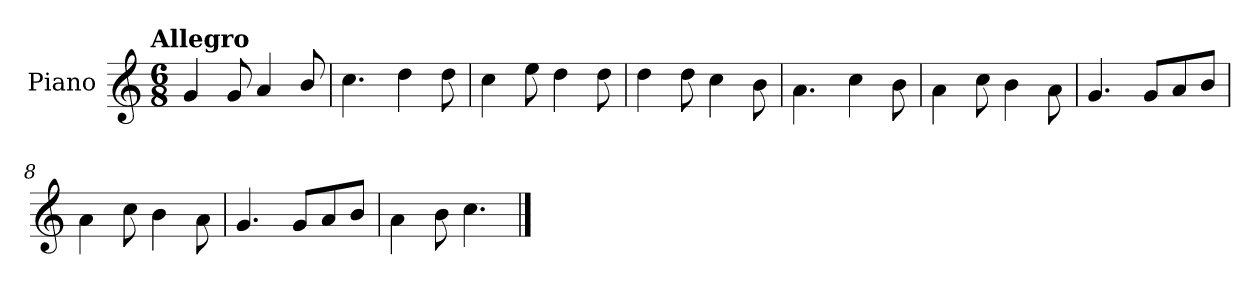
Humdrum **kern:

**kern
*part1
*staff1
*I"Piano
*I'Pno.
*clefG2
*k[]
!!LO:TX:omd:t=Allegro
*M6/8
*MM144
=1
4g/
8g/
4a/
8b/
=2
4.cc\
4dd\
8dd\
=3
4cc\
8ee\
4dd\
8dd\
=4
4dd\
8dd\
4cc\
8b\
=5
4.a\
4cc\
8b\
!!LO:LB:g=z
=6
4a\
8cc\
4b\
8a\
=7
4.g/
8g/L
8a/
8b/J
=8
4a\
8cc\
4b\
8a\
=9
4.g/
8g/L
8a/
8b/J
=10
4a\
8b\
4.cc\
==
*-
